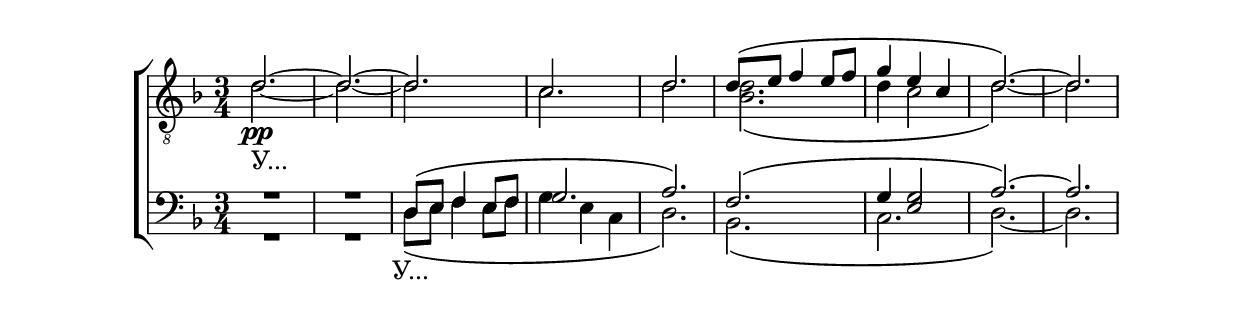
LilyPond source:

\version "2.16.2"
\include "deutsch.ly"
\score {
  \new Score {
    \new ChoirStaff <<
      \new Staff <<
        \clef "treble_8"
        \key d \minor
        \time 3/4
        \new Voice = "soprano" {
          \relative c' {
            \voiceOne
            d2.\pp~
            d2.~
            d2.~
            c2.~
            d2.

            d8\( e f4 e8 f
            g4 e c
            d2.~\)
            d2.
          }
        }
        \new Voice = "alto" {
          \relative c' {
            \voiceTwo
            d2.~
            d2.~
            d2.~
            c2.~
            d2.

            <b d>2.\(
            d4 c2
            d2.~\)
            d2.
          }
        }
      >>
      \new Lyrics {
        \lyricsto "soprano"
        \lyricmode { У... }
      }

      \new Staff <<
        \clef bass
        \key d \minor
        \time 3/4
        \new Voice = "tenor" {
          \relative c {
            \voiceOne
            R2.*2
            d8\( e f4 e8 f
            g2.
            a2.\)

            f2.\(
            g4 <e g>2
            a2.~\)
            a2.
          }
        }
        \new Voice = "bass" {
          \relative c {
            \voiceTwo
            R2.*2
            d8\( e f4 e8 f
            g4 e c
            d2.\)

            b2.\(
            c2.
            d2.~\)
            d2.
          }
        }
      >>
      \new Lyrics {
        \lyricsto "bass"
        \lyricmode { У... }
      }
    >>
  }
}
